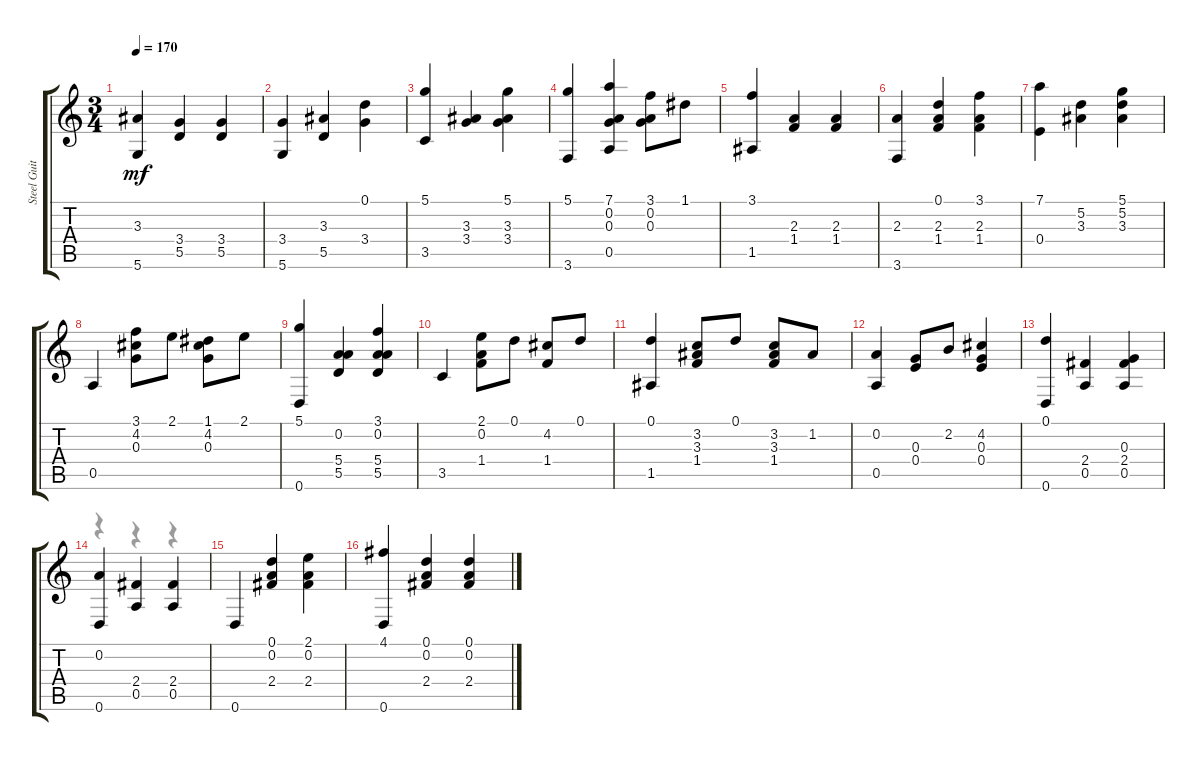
\track ("Steel Guitar" "Steel Guit") {instrument acousticguitarsteel}
\staff {score tabs}
\tuning (D4 A3 G3 E3 A2 D2) {hide}
\voice
\ts (3 4)
\tempo 170
\clef g2
\ks c
(3.3 5.6).4{dy mf} (3.4 5.5).4 (3.4 5.5).4 |
(3.4 5.6).4 (3.3 5.5).4 (0.1 3.4).4 |
(5.1 3.5).4 (3.3 3.4).4 (5.1 3.3 3.4).4 |
(5.1 3.6).4 (7.1 0.2 0.3 0.5).4 (3.1 0.2 0.3).8 1.1.8 |
(3.1 1.5).4 (2.3 1.4).4 (2.3 1.4).4 |
(2.3 3.6).4 (0.1 2.3 1.4).4 (3.1 2.3 1.4).4 |
(7.1 0.4).4 (5.2 3.3).4 (5.1 5.2 3.3).4 |
0.5.4 (3.1 4.2 0.3).8 2.1.8 (1.1 4.2 0.3).8 2.1.8 |
(5.1 0.6).4 (0.2 5.4 5.5).4 (3.1 0.2 5.4 5.5).4 |
3.5.4 (2.1 0.2 1.4).8 0.1.8 (4.2 1.4).8 0.1.8 |
(0.1 1.5).4 (3.2 3.3 1.4).8 0.1.8 (3.2 3.3 1.4).8 1.2.8 |
(0.2 0.5).4 (0.3 0.4).8 2.2.8 (4.2 0.3 0.4).4 |
(0.1 0.6).4 (2.4 0.5).4 (0.3 2.4 0.5).4 |
(0.2 0.6).4 (2.4 0.5).4 (2.4 0.5).4 |
0.6.4 (0.1 0.2 2.4).4 (2.1 0.2 2.4).4 |
(4.1 0.6).4 (0.1 0.2 2.4).4 (0.1 0.2 2.4).4
\voice
\clef g2
\ottava regular
\simile none
\ks c
|
|
|
|
|
|
|
|
|
|
|
|
|
r.4 r.4 r.4 |
|
